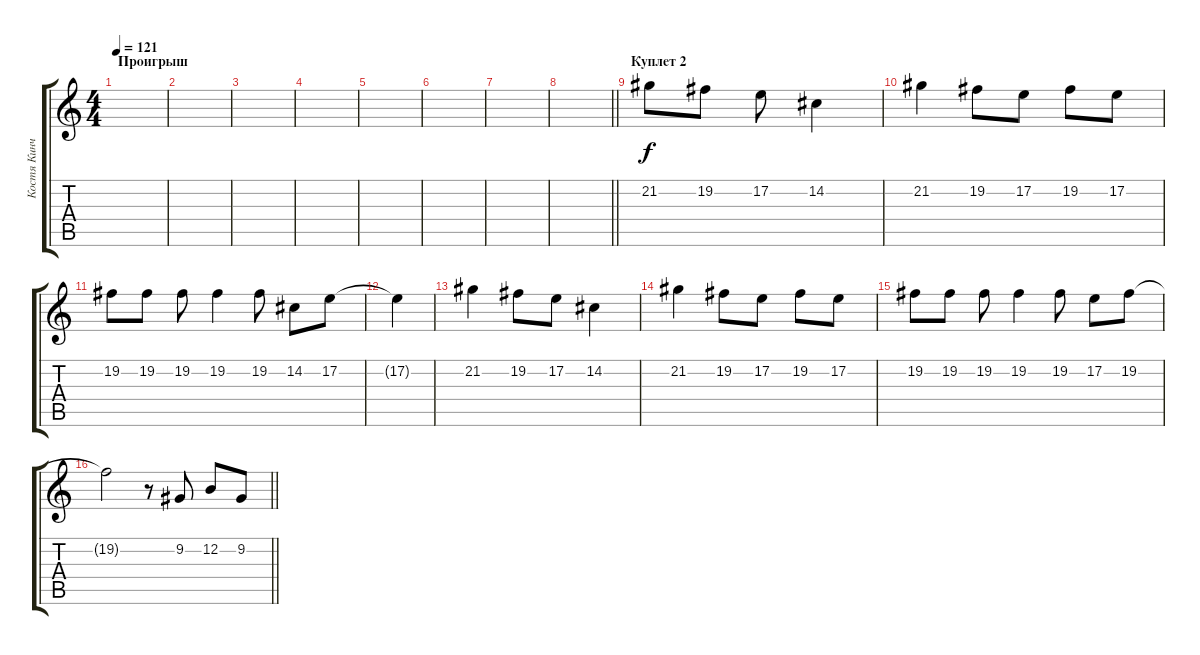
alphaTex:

\track ("Костя Кинчев (Вокал)" "Костя Кинч") {instrument lead6voice}
\staff {score tabs}
\tuning (E4 B3 G3 D3 A2 E2) {hide}
\ts (4 4)
\section ("" "Проигрыш")
\tempo 121
\clef g2
\ks c
|
|
|
|
|
|
|
\barLineRight lightlight
|
\section ("" "Куплет 2")
21.2.8 19.2.8 17.2.8 14.2.4 |
21.2.4 19.2.8 17.2.8 19.2.8 17.2.8 |
19.2.8 19.2.8 19.2.8 19.2.4 19.2.8 14.2.8 17.2.8 |
17.2{t}.4 |
21.2.4 19.2.8 17.2.8 14.2.4 |
21.2.4 19.2.8 17.2.8 19.2.8 17.2.8 |
19.2.8 19.2.8 19.2.8 19.2.4 19.2.8 17.2.8 19.2.8 |
\barLineRight lightlight
19.2{t}.2 r.8 9.2.8 12.2.8 9.2.8
